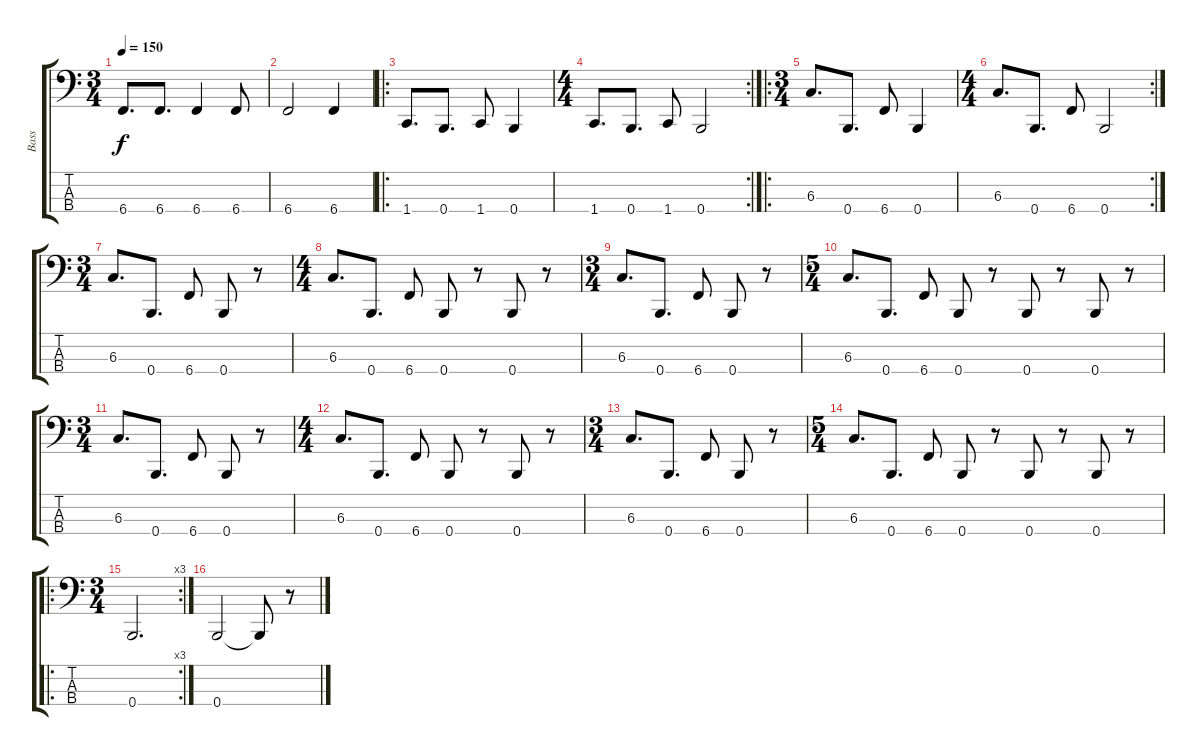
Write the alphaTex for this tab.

\track ("Bass" "Bass") {instrument electricbassfinger}
\staff {score tabs}
\tuning (E2 B1 Gb1 B0) {hide}
\ts (3 4)
\tempo 150
\clef f4
\ks c
6.4.8{d dy f} 6.4.8{d} 6.4.4 6.4.8 |
6.4.2 6.4.4 |
\ro
1.4.8{d} 0.4.8{d} 1.4.8 0.4.4 |
\rc 2
\ts (4 4)
1.4.8{d} 0.4.8{d} 1.4.8 0.4.2 |
\ro
\ts (3 4)
6.3.8{d} 0.4.8{d} 6.4.8 0.4.4 |
\rc 2
\ts (4 4)
6.3.8{d} 0.4.8{d} 6.4.8 0.4.2 |
\ts (3 4)
6.3.8{d} 0.4.8{d} 6.4.8 0.4.8 r.8 |
\ts (4 4)
6.3.8{d} 0.4.8{d} 6.4.8 0.4.8 r.8 0.4.8 r.8 |
\ts (3 4)
6.3.8{d} 0.4.8{d} 6.4.8 0.4.8 r.8 |
\ts (5 4)
6.3.8{d} 0.4.8{d} 6.4.8 0.4.8 r.8 0.4.8 r.8 0.4.8 r.8 |
\ts (3 4)
6.3.8{d} 0.4.8{d} 6.4.8 0.4.8 r.8 |
\ts (4 4)
6.3.8{d} 0.4.8{d} 6.4.8 0.4.8 r.8 0.4.8 r.8 |
\ts (3 4)
6.3.8{d} 0.4.8{d} 6.4.8 0.4.8 r.8 |
\ts (5 4)
6.3.8{d} 0.4.8{d} 6.4.8 0.4.8 r.8 0.4.8 r.8 0.4.8 r.8 |
\ro
\rc 3
\ts (3 4)
0.4.2{d} |
0.4.2 0.4{t}.8 r.8
